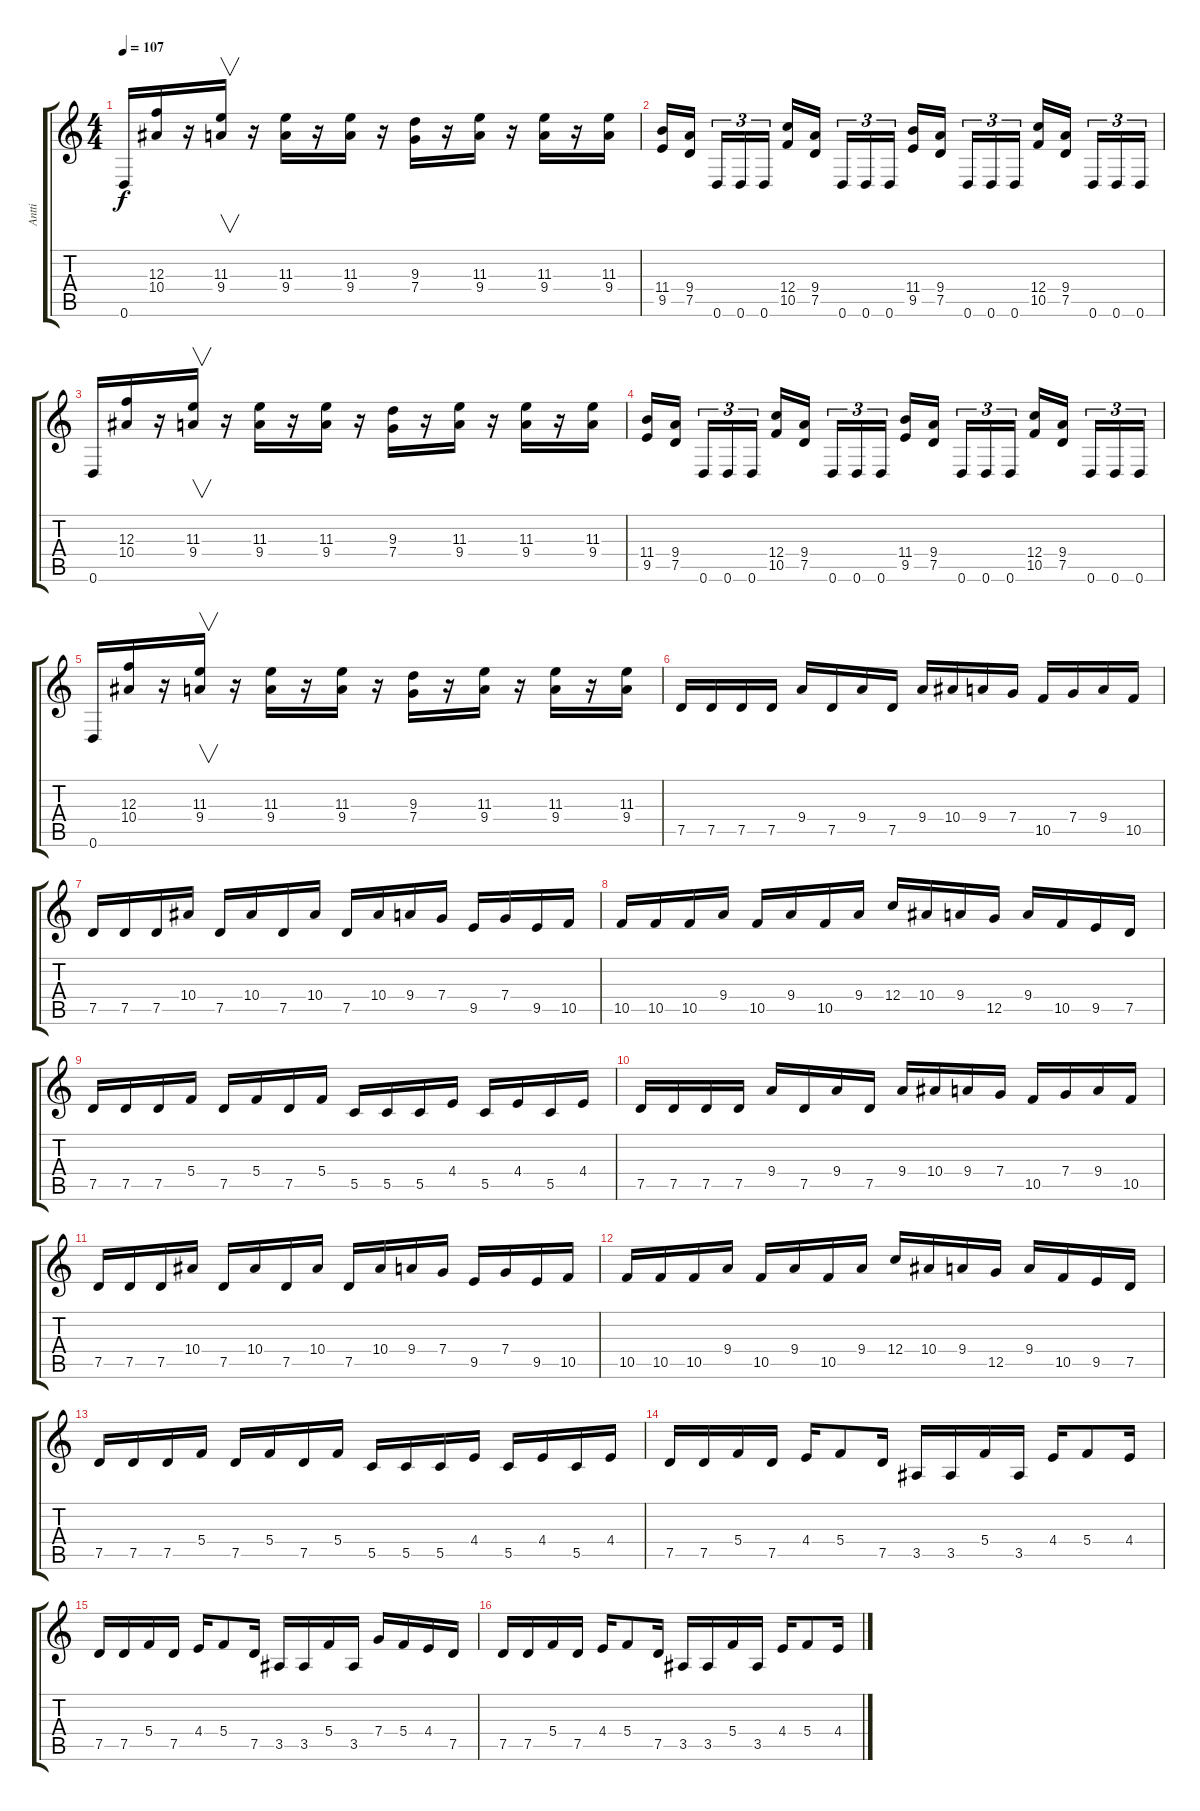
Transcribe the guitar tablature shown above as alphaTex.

\track ("Antti" "Antti") {instrument distortionguitar}
\staff {score tabs}
\tuning (D4 A3 F3 C3 G2 D2) {hide}
\ts (4 4)
\tempo 107
\clef g2
\ks c
0.6.16{dy f} (12.3 10.4).16 r.16 (11.3 9.4).16{v} r.16 (11.3 9.4).16 r.16 (11.3 9.4).16 r.16 (9.3 7.4).16 r.16 (11.3 9.4).16 r.16 (11.3 9.4).16 r.16 (11.3 9.4).16 |
(11.4 9.5).16 (9.4 7.5).16 0.6.16{tu (3 2)} 0.6.16{tu (3 2)} 0.6.16{tu (3 2)} (12.4 10.5).16 (9.4 7.5).16 0.6.16{tu (3 2)} 0.6.16{tu (3 2)} 0.6.16{tu (3 2)} (11.4 9.5).16 (9.4 7.5).16 0.6.16{tu (3 2)} 0.6.16{tu (3 2)} 0.6.16{tu (3 2)} (12.4 10.5).16 (9.4 7.5).16 0.6.16{tu (3 2)} 0.6.16{tu (3 2)} 0.6.16{tu (3 2)} |
0.6.16 (12.3 10.4).16 r.16 (11.3 9.4).16{v} r.16 (11.3 9.4).16 r.16 (11.3 9.4).16 r.16 (9.3 7.4).16 r.16 (11.3 9.4).16 r.16 (11.3 9.4).16 r.16 (11.3 9.4).16 |
(11.4 9.5).16 (9.4 7.5).16 0.6.16{tu (3 2)} 0.6.16{tu (3 2)} 0.6.16{tu (3 2)} (12.4 10.5).16 (9.4 7.5).16 0.6.16{tu (3 2)} 0.6.16{tu (3 2)} 0.6.16{tu (3 2)} (11.4 9.5).16 (9.4 7.5).16 0.6.16{tu (3 2)} 0.6.16{tu (3 2)} 0.6.16{tu (3 2)} (12.4 10.5).16 (9.4 7.5).16 0.6.16{tu (3 2)} 0.6.16{tu (3 2)} 0.6.16{tu (3 2)} |
0.6.16 (12.3 10.4).16 r.16 (11.3 9.4).16{v} r.16 (11.3 9.4).16 r.16 (11.3 9.4).16 r.16 (9.3 7.4).16 r.16 (11.3 9.4).16 r.16 (11.3 9.4).16 r.16 (11.3 9.4).16 |
7.5.16 7.5.16 7.5.16 7.5.16 9.4.16 7.5.16 9.4.16 7.5.16 9.4.16 10.4.16 9.4.16 7.4.16 10.5.16 7.4.16 9.4.16 10.5.16 |
7.5.16 7.5.16 7.5.16 10.4.16 7.5.16 10.4.16 7.5.16 10.4.16 7.5.16 10.4.16 9.4.16 7.4.16 9.5.16 7.4.16 9.5.16 10.5.16 |
10.5.16 10.5.16 10.5.16 9.4.16 10.5.16 9.4.16 10.5.16 9.4.16 12.4.16 10.4.16 9.4.16 12.5.16 9.4.16 10.5.16 9.5.16 7.5.16 |
7.5.16 7.5.16 7.5.16 5.4.16 7.5.16 5.4.16 7.5.16 5.4.16 5.5.16 5.5.16 5.5.16 4.4.16 5.5.16 4.4.16 5.5.16 4.4.16 |
7.5.16 7.5.16 7.5.16 7.5.16 9.4.16 7.5.16 9.4.16 7.5.16 9.4.16 10.4.16 9.4.16 7.4.16 10.5.16 7.4.16 9.4.16 10.5.16 |
7.5.16 7.5.16 7.5.16 10.4.16 7.5.16 10.4.16 7.5.16 10.4.16 7.5.16 10.4.16 9.4.16 7.4.16 9.5.16 7.4.16 9.5.16 10.5.16 |
10.5.16 10.5.16 10.5.16 9.4.16 10.5.16 9.4.16 10.5.16 9.4.16 12.4.16 10.4.16 9.4.16 12.5.16 9.4.16 10.5.16 9.5.16 7.5.16 |
7.5.16 7.5.16 7.5.16 5.4.16 7.5.16 5.4.16 7.5.16 5.4.16 5.5.16 5.5.16 5.5.16 4.4.16 5.5.16 4.4.16 5.5.16 4.4.16 |
7.5.16 7.5.16 5.4.16 7.5.16 4.4.16 5.4.8 7.5.16 3.5.16 3.5.16 5.4.16 3.5.16 4.4.16 5.4.8 4.4.16 |
7.5.16 7.5.16 5.4.16 7.5.16 4.4.16 5.4.8 7.5.16 3.5.16 3.5.16 5.4.16 3.5.16 7.4.16 5.4.16 4.4.16 7.5.16 |
7.5.16 7.5.16 5.4.16 7.5.16 4.4.16 5.4.8 7.5.16 3.5.16 3.5.16 5.4.16 3.5.16 4.4.16 5.4.8 4.4.16
